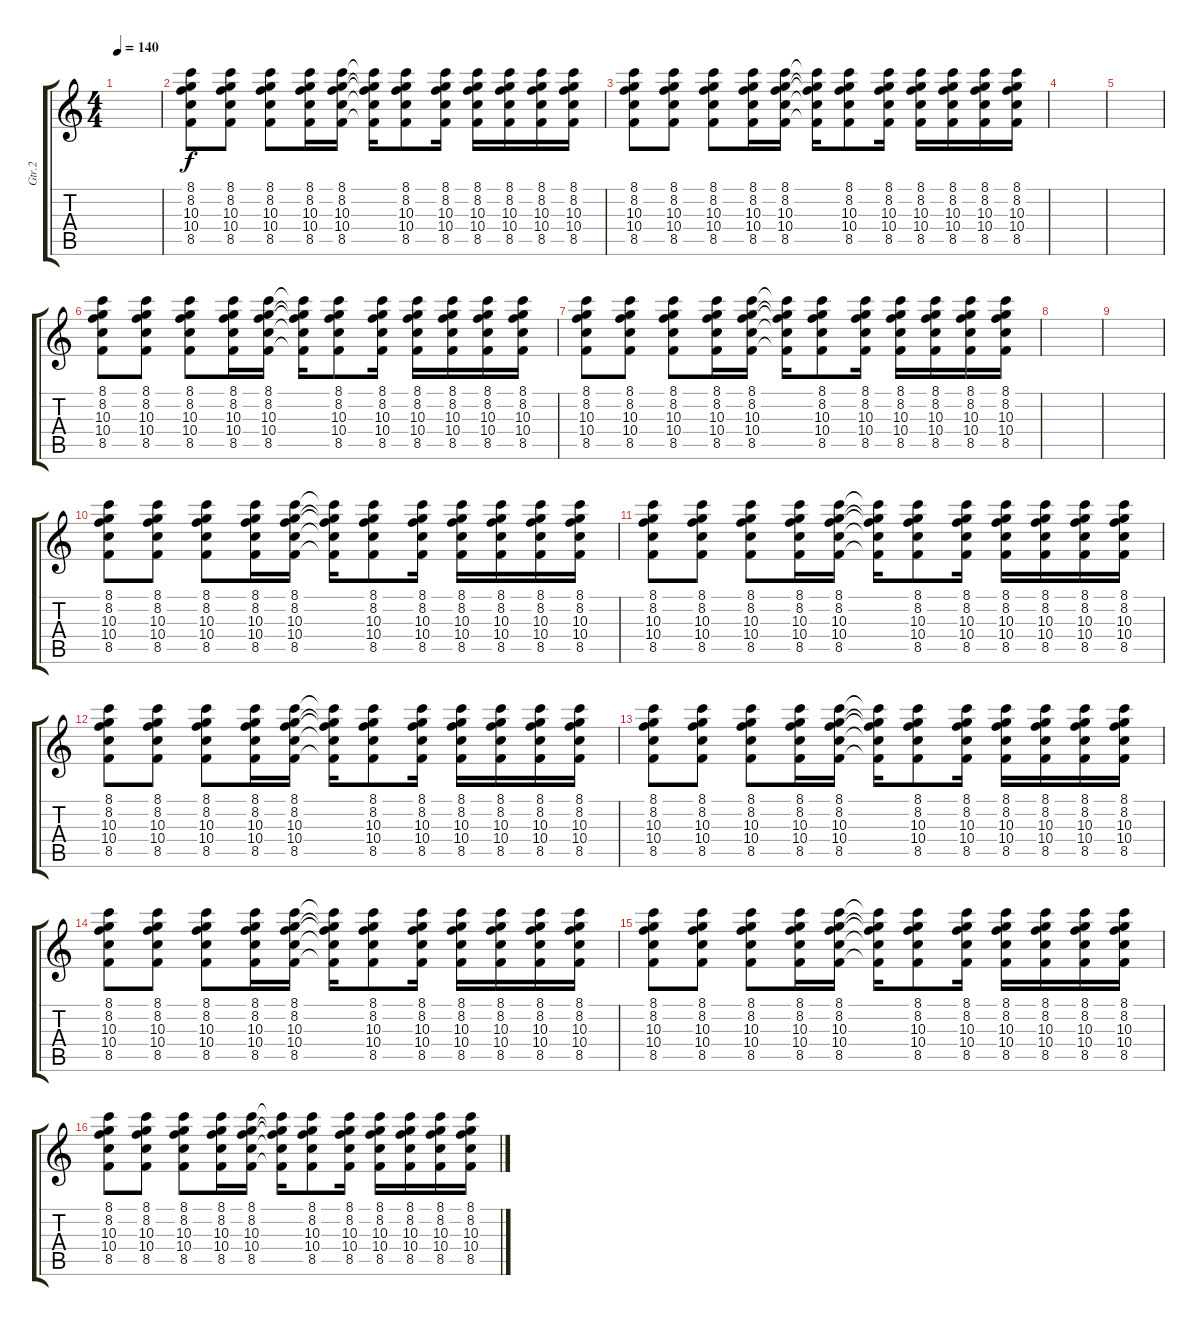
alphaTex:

\track ("Gtr.2" "Gtr.2") {instrument electricguitarclean}
\staff {score tabs}
\tuning (E4 B3 G3 D3 A2 D2) {hide}
\ts (4 4)
\tempo 140
\clef g2
\ks c
|
(8.1 8.2 10.3 10.4 8.5).8 (8.1 8.2 10.3 10.4 8.5).8 (8.1 8.2 10.3 10.4 8.5).8 (8.1 8.2 10.3 10.4 8.5).16 (8.1 8.2 10.3 10.4 8.5).16 (8.1{t} 8.2{t} 10.3{t} 10.4{t} 8.5{t}).16 (8.1 8.2 10.3 10.4 8.5).8 (8.1 8.2 10.3 10.4 8.5).16 (8.1 8.2 10.3 10.4 8.5).16 (8.1 8.2 10.3 10.4 8.5).16 (8.1 8.2 10.3 10.4 8.5).16 (8.1 8.2 10.3 10.4 8.5).16 |
(8.1 8.2 10.3 10.4 8.5).8 (8.1 8.2 10.3 10.4 8.5).8 (8.1 8.2 10.3 10.4 8.5).8 (8.1 8.2 10.3 10.4 8.5).16 (8.1 8.2 10.3 10.4 8.5).16 (8.1{t} 8.2{t} 10.3{t} 10.4{t} 8.5{t}).16 (8.1 8.2 10.3 10.4 8.5).8 (8.1 8.2 10.3 10.4 8.5).16 (8.1 8.2 10.3 10.4 8.5).16 (8.1 8.2 10.3 10.4 8.5).16 (8.1 8.2 10.3 10.4 8.5).16 (8.1 8.2 10.3 10.4 8.5).16 |
|
|
(8.1 8.2 10.3 10.4 8.5).8 (8.1 8.2 10.3 10.4 8.5).8 (8.1 8.2 10.3 10.4 8.5).8 (8.1 8.2 10.3 10.4 8.5).16 (8.1 8.2 10.3 10.4 8.5).16 (8.1{t} 8.2{t} 10.3{t} 10.4{t} 8.5{t}).16 (8.1 8.2 10.3 10.4 8.5).8 (8.1 8.2 10.3 10.4 8.5).16 (8.1 8.2 10.3 10.4 8.5).16 (8.1 8.2 10.3 10.4 8.5).16 (8.1 8.2 10.3 10.4 8.5).16 (8.1 8.2 10.3 10.4 8.5).16 |
(8.1 8.2 10.3 10.4 8.5).8 (8.1 8.2 10.3 10.4 8.5).8 (8.1 8.2 10.3 10.4 8.5).8 (8.1 8.2 10.3 10.4 8.5).16 (8.1 8.2 10.3 10.4 8.5).16 (8.1{t} 8.2{t} 10.3{t} 10.4{t} 8.5{t}).16 (8.1 8.2 10.3 10.4 8.5).8 (8.1 8.2 10.3 10.4 8.5).16 (8.1 8.2 10.3 10.4 8.5).16 (8.1 8.2 10.3 10.4 8.5).16 (8.1 8.2 10.3 10.4 8.5).16 (8.1 8.2 10.3 10.4 8.5).16 |
|
|
(8.1 8.2 10.3 10.4 8.5).8 (8.1 8.2 10.3 10.4 8.5).8 (8.1 8.2 10.3 10.4 8.5).8 (8.1 8.2 10.3 10.4 8.5).16 (8.1 8.2 10.3 10.4 8.5).16 (8.1{t} 8.2{t} 10.3{t} 10.4{t} 8.5{t}).16 (8.1 8.2 10.3 10.4 8.5).8 (8.1 8.2 10.3 10.4 8.5).16 (8.1 8.2 10.3 10.4 8.5).16 (8.1 8.2 10.3 10.4 8.5).16 (8.1 8.2 10.3 10.4 8.5).16 (8.1 8.2 10.3 10.4 8.5).16 |
(8.1 8.2 10.3 10.4 8.5).8 (8.1 8.2 10.3 10.4 8.5).8 (8.1 8.2 10.3 10.4 8.5).8 (8.1 8.2 10.3 10.4 8.5).16 (8.1 8.2 10.3 10.4 8.5).16 (8.1{t} 8.2{t} 10.3{t} 10.4{t} 8.5{t}).16 (8.1 8.2 10.3 10.4 8.5).8 (8.1 8.2 10.3 10.4 8.5).16 (8.1 8.2 10.3 10.4 8.5).16 (8.1 8.2 10.3 10.4 8.5).16 (8.1 8.2 10.3 10.4 8.5).16 (8.1 8.2 10.3 10.4 8.5).16 |
(8.1 8.2 10.3 10.4 8.5).8 (8.1 8.2 10.3 10.4 8.5).8 (8.1 8.2 10.3 10.4 8.5).8 (8.1 8.2 10.3 10.4 8.5).16 (8.1 8.2 10.3 10.4 8.5).16 (8.1{t} 8.2{t} 10.3{t} 10.4{t} 8.5{t}).16 (8.1 8.2 10.3 10.4 8.5).8 (8.1 8.2 10.3 10.4 8.5).16 (8.1 8.2 10.3 10.4 8.5).16 (8.1 8.2 10.3 10.4 8.5).16 (8.1 8.2 10.3 10.4 8.5).16 (8.1 8.2 10.3 10.4 8.5).16 |
(8.1 8.2 10.3 10.4 8.5).8 (8.1 8.2 10.3 10.4 8.5).8 (8.1 8.2 10.3 10.4 8.5).8 (8.1 8.2 10.3 10.4 8.5).16 (8.1 8.2 10.3 10.4 8.5).16 (8.1{t} 8.2{t} 10.3{t} 10.4{t} 8.5{t}).16 (8.1 8.2 10.3 10.4 8.5).8 (8.1 8.2 10.3 10.4 8.5).16 (8.1 8.2 10.3 10.4 8.5).16 (8.1 8.2 10.3 10.4 8.5).16 (8.1 8.2 10.3 10.4 8.5).16 (8.1 8.2 10.3 10.4 8.5).16 |
(8.1 8.2 10.3 10.4 8.5).8 (8.1 8.2 10.3 10.4 8.5).8 (8.1 8.2 10.3 10.4 8.5).8 (8.1 8.2 10.3 10.4 8.5).16 (8.1 8.2 10.3 10.4 8.5).16 (8.1{t} 8.2{t} 10.3{t} 10.4{t} 8.5{t}).16 (8.1 8.2 10.3 10.4 8.5).8 (8.1 8.2 10.3 10.4 8.5).16 (8.1 8.2 10.3 10.4 8.5).16 (8.1 8.2 10.3 10.4 8.5).16 (8.1 8.2 10.3 10.4 8.5).16 (8.1 8.2 10.3 10.4 8.5).16 |
(8.1 8.2 10.3 10.4 8.5).8 (8.1 8.2 10.3 10.4 8.5).8 (8.1 8.2 10.3 10.4 8.5).8 (8.1 8.2 10.3 10.4 8.5).16 (8.1 8.2 10.3 10.4 8.5).16 (8.1{t} 8.2{t} 10.3{t} 10.4{t} 8.5{t}).16 (8.1 8.2 10.3 10.4 8.5).8 (8.1 8.2 10.3 10.4 8.5).16 (8.1 8.2 10.3 10.4 8.5).16 (8.1 8.2 10.3 10.4 8.5).16 (8.1 8.2 10.3 10.4 8.5).16 (8.1 8.2 10.3 10.4 8.5).16 |
(8.1 8.2 10.3 10.4 8.5).8 (8.1 8.2 10.3 10.4 8.5).8 (8.1 8.2 10.3 10.4 8.5).8 (8.1 8.2 10.3 10.4 8.5).16 (8.1 8.2 10.3 10.4 8.5).16 (8.1{t} 8.2{t} 10.3{t} 10.4{t} 8.5{t}).16 (8.1 8.2 10.3 10.4 8.5).8 (8.1 8.2 10.3 10.4 8.5).16 (8.1 8.2 10.3 10.4 8.5).16 (8.1 8.2 10.3 10.4 8.5).16 (8.1 8.2 10.3 10.4 8.5).16 (8.1 8.2 10.3 10.4 8.5).16
